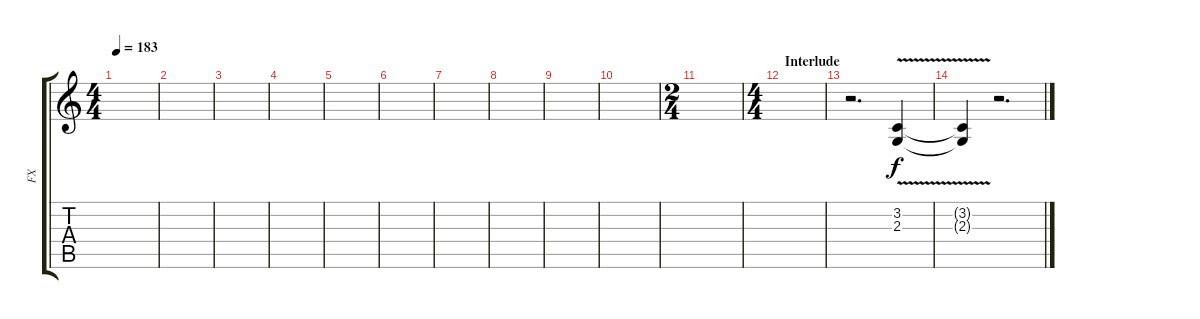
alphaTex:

\track ("FX" "FX") {instrument stringensemble1}
\staff {score tabs}
\tuning (D4 A3 F3 C3 G2 C2) {hide}
\ts (4 4)
\tempo 183
\clef g2
\ks c
|
|
|
|
|
|
|
|
|
|
\ts (2 4)
|
\ts (4 4)
\section ("" "Interlude")
|
r.2{d balance 0} (3.2{v} 2.3{v}).4{balance 16} |
(3.2{t} 2.3{t}).4 r.2{d}
